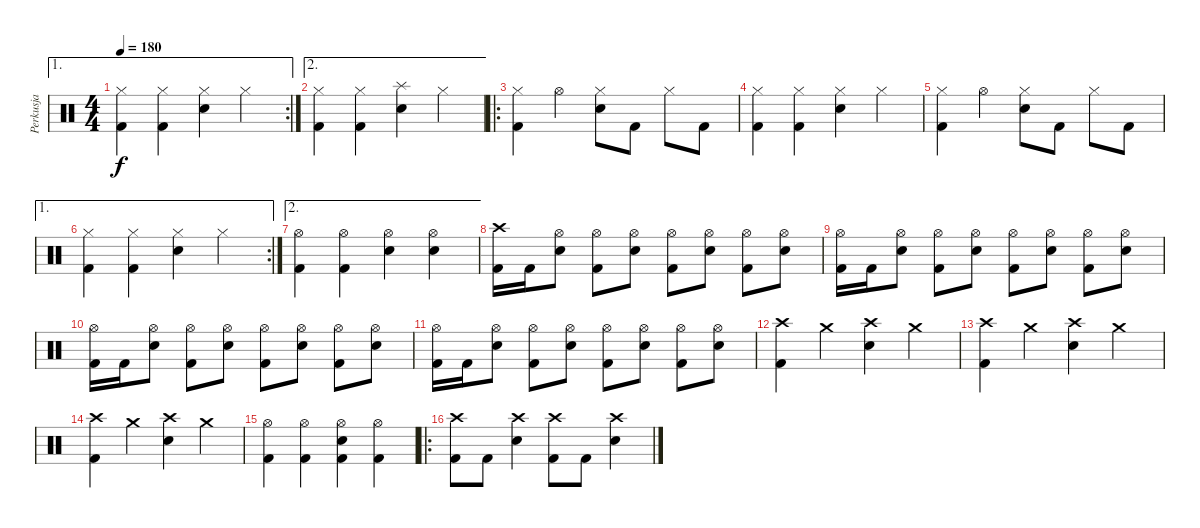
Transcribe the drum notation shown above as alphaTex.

\track ("Perkusja" "Perkusja") {instrument percussion}
\staff {score}
\articulation defaults
\ae 1
\rc 2
\ts (4 4)
\tempo 180
\clef neutral
\ks c
("Hi-Hat (closed)" "Kick (hit) 2").4{dy f} ("Hi-Hat (closed)" "Kick (hit) 2").4 ("Hi-Hat (closed)" "Electric Snare (hit)").4 "Hi-Hat (closed)".4 |
\ae 2
("Hi-Hat (closed)" "Kick (hit) 2").4 ("Hi-Hat (closed)" "Kick (hit) 2").4 ("Splash (hit)" "Electric Snare (hit)").4 "Hi-Hat (closed)".4 |
\ro
("Hi-Hat (closed)" "Kick (hit) 2").4 "Hi-Hat (open)".4 ("Hi-Hat (closed)" "Electric Snare (hit)").8 "Kick (hit) 2".8 "Hi-Hat (closed)".8 "Kick (hit) 2".8 |
("Hi-Hat (closed)" "Kick (hit) 2").4 ("Hi-Hat (closed)" "Kick (hit) 2").4 ("Hi-Hat (closed)" "Electric Snare (hit)").4 "Hi-Hat (closed)".4 |
("Hi-Hat (closed)" "Kick (hit) 2").4 "Hi-Hat (open)".4 ("Hi-Hat (closed)" "Electric Snare (hit)").8 "Kick (hit) 2".8 "Hi-Hat (closed)".8 "Kick (hit) 2".8 |
\ae 1
\rc 2
("Hi-Hat (closed)" "Kick (hit) 2").4 ("Hi-Hat (closed)" "Kick (hit) 2").4 ("Hi-Hat (closed)" "Electric Snare (hit)").4 "Hi-Hat (closed)".4 |
\ae 2
("Hi-Hat (open)" "Kick (hit) 2").4 ("Hi-Hat (open)" "Kick (hit) 2").4 ("Hi-Hat (open)" "Electric Snare (hit)").4 ("Hi-Hat (open)" "Electric Snare (hit)").4 |
("Crash high (hit)" "Kick (hit) 2").16 "Kick (hit) 2".16 ("Hi-Hat (open)" "Electric Snare (hit)").8 ("Hi-Hat (open)" "Kick (hit) 2").8 ("Hi-Hat (open)" "Electric Snare (hit)").8 ("Hi-Hat (open)" "Kick (hit) 2").8 ("Hi-Hat (open)" "Electric Snare (hit)").8 ("Hi-Hat (open)" "Kick (hit) 2").8 ("Hi-Hat (open)" "Electric Snare (hit)").8 |
("Hi-Hat (open)" "Kick (hit) 2").16 "Kick (hit) 2".16 ("Hi-Hat (open)" "Electric Snare (hit)").8 ("Hi-Hat (open)" "Kick (hit) 2").8 ("Hi-Hat (open)" "Electric Snare (hit)").8 ("Hi-Hat (open)" "Kick (hit) 2").8 ("Hi-Hat (open)" "Electric Snare (hit)").8 ("Hi-Hat (open)" "Kick (hit) 2").8 ("Hi-Hat (open)" "Electric Snare (hit)").8 |
("Hi-Hat (open)" "Kick (hit) 2").16 "Kick (hit) 2".16 ("Hi-Hat (open)" "Electric Snare (hit)").8 ("Hi-Hat (open)" "Kick (hit) 2").8 ("Hi-Hat (open)" "Electric Snare (hit)").8 ("Hi-Hat (open)" "Kick (hit) 2").8 ("Hi-Hat (open)" "Electric Snare (hit)").8 ("Hi-Hat (open)" "Kick (hit) 2").8 ("Hi-Hat (open)" "Electric Snare (hit)").8 |
("Hi-Hat (open)" "Kick (hit) 2").16 "Kick (hit) 2".16 ("Hi-Hat (open)" "Electric Snare (hit)").8 ("Hi-Hat (open)" "Kick (hit) 2").8 ("Hi-Hat (open)" "Electric Snare (hit)").8 ("Hi-Hat (open)" "Kick (hit) 2").8 ("Hi-Hat (open)" "Electric Snare (hit)").8 ("Hi-Hat (open)" "Kick (hit) 2").8 ("Hi-Hat (open)" "Electric Snare (hit)").8 |
("Crash high (hit)" "Kick (hit) 2").4 "Crash medium (hit)".4 ("Crash high (hit)" "Electric Snare (hit)").4 "Crash medium (hit)".4 |
("Crash high (hit)" "Kick (hit) 2").4 "Crash medium (hit)".4 ("Crash high (hit)" "Electric Snare (hit)").4 "Crash medium (hit)".4 |
("Crash high (hit)" "Kick (hit) 2").4 "Crash medium (hit)".4 ("Crash high (hit)" "Electric Snare (hit)").4 "Crash medium (hit)".4 |
("Hi-Hat (open)" "Kick (hit) 2").4 ("Hi-Hat (open)" "Kick (hit) 2").4 ("Hi-Hat (open)" "Electric Snare (hit)" "Kick (hit) 2").4 ("Hi-Hat (open)" "Kick (hit) 2").4 |
\ro
("Crash high (hit)" "Kick (hit) 2").8 "Kick (hit) 2".8 ("Crash high (hit)" "Electric Snare (hit)").4 ("Crash high (hit)" "Kick (hit) 2").8 "Kick (hit) 2".8 ("Crash high (hit)" "Electric Snare (hit)").4
